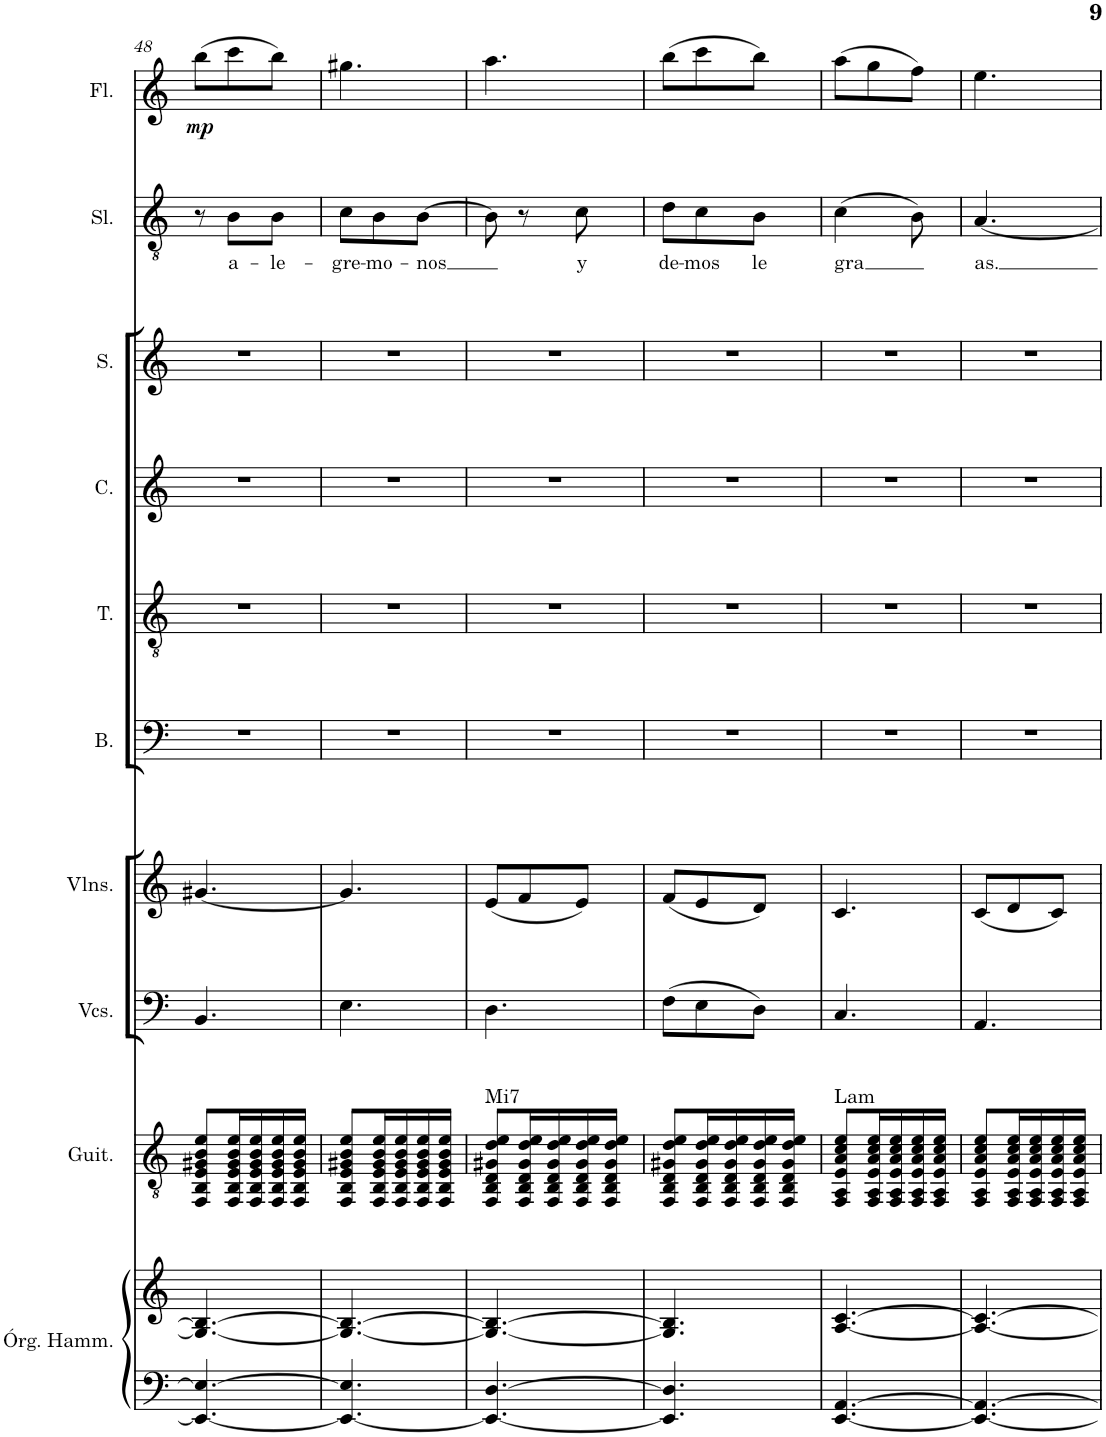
**kern	**kern	**kern	**harte	**kern	**kern	**kern	**kern	**kern	**kern	**kern	**text	**kern	**dynam
*part10	*part10	*part9	*part9	*part8	*part7	*part6	*part5	*part4	*part3	*part2	*part2	*part1	*part1
*staff11	*staff10	*staff9	*	*staff8	*staff7	*staff6	*staff5	*staff4	*staff3	*staff2	*staff2	*staff1	*staff1
*I"Órgano Hammond	*	*I"Guitarra	*	*I"Violonchelos	*I"Violines	*I"Bajo	*I"Tenor	*I"Contralto	*I"Soprano	*I"Solista	*	*I"Flauta	*
*I'Órg. Hamm.	*	*I'Guit.	*	*I'Vcs.	*I'Vlns.	*I'B.	*I'T.	*I'C.	*I'S.	*I'Sl.	*	*I'Fl.	*
!!LO:PB:g=z
*clefF4	*clefG2	*clefGv2	*	*clefF4	*clefG2	*clefF4	*clefGv2	*clefG2	*clefG2	*clefGv2	*	*clefG2	*
*k[]	*k[]	*k[]	*	*k[]	*k[]	*k[]	*k[]	*k[]	*k[]	*k[]	*	*k[]	*
*M3/8	*M3/8	*M3/8	*	*M3/8	*M3/8	*M3/8	*M3/8	*M3/8	*M3/8	*M3/8	*	*M3/8	*
=48	=48	=48	=48	=48	=48	=48	=48	=48	=48	=48	=48	=48	=48
!	!	!	!	!	!	!	!	!	!	!	!	!	!LO:DY:b
4.EE/_ 4.E/_	4.G#/_ 4.B/_	8FF/ 8BB/ 8E/ 8G#X/ 8B/ 8e/L	.	4.BB/	[4.g#X/	4.r	4.r	4.r	4.r	8r	.	(8bb\L	mp
!	!	!	!	!	!	!	!	!	!	!	!LO:LY:b	!	!
.	.	16FF/ 16BB/ 16E/ 16G#/ 16B/ 16e/L	.	.	.	.	.	.	.	8B\L	a-	8ccc\	.
.	.	16FF/ 16BB/ 16E/ 16G#/ 16B/ 16e/	.	.	.	.	.	.	.	.	.	.	.
!	!	!	!	!	!	!	!	!	!	!	!LO:LY:b	!	!
.	.	16FF/ 16BB/ 16E/ 16G#/ 16B/ 16e/	.	.	.	.	.	.	.	8B\J	-le-	8bb\J)	.
.	.	16FF/ 16BB/ 16E/ 16G#/ 16B/ 16e/JJ	.	.	.	.	.	.	.	.	.	.	.
=49	=49	=49	=49	=49	=49	=49	=49	=49	=49	=49	=49	=49	=49
!	!	!	!	!	!	!	!	!	!	!	!LO:LY:b	!	!
4.EE/_ 4.E/]	4.G#/_ 4.B/_	8FF/ 8BB/ 8E/ 8G#X/ 8B/ 8e/L	.	4.E\	4.g#/]	4.r	4.r	4.r	4.r	8c\L	-gre-	4.gg#X\	.
!	!	!	!	!	!	!	!	!	!	!	!LO:LY:b	!	!
.	.	16FF/ 16BB/ 16E/ 16G#/ 16B/ 16e/L	.	.	.	.	.	.	.	8B\	-mo-	.	.
.	.	16FF/ 16BB/ 16E/ 16G#/ 16B/ 16e/	.	.	.	.	.	.	.	.	.	.	.
!	!	!	!	!	!	!	!	!	!	!	!LO:LY:b	!	!
.	.	16FF/ 16BB/ 16E/ 16G#/ 16B/ 16e/	.	.	.	.	.	.	.	[8B\J	-nos	.	.
.	.	16FF/ 16BB/ 16E/ 16G#/ 16B/ 16e/JJ	.	.	.	.	.	.	.	.	.	.	.
=50	=50	=50	=50	=50	=50	=50	=50	=50	=50	=50	=50	=50	=50
!	!	!	!LO:H:kt=Mi7	!	!	!	!	!	!	!	!	!	!
4.EE/_ [4.D/	4.G#/_ 4.B/_	8FF/ 8BB/ 8D/ 8G#X/ 8d/ 8e/L	N	4.D\	(8e/L	4.r	4.r	4.r	4.r	8B\]	.	4.aa\	.
.	.	16FF/ 16BB/ 16D/ 16G#/ 16d/ 16e/L	.	.	8f/	.	.	.	.	8r	.	.	.
.	.	16FF/ 16BB/ 16D/ 16G#/ 16d/ 16e/	.	.	.	.	.	.	.	.	.	.	.
!	!	!	!	!	!	!	!	!	!	!	!LO:LY:b	!	!
.	.	16FF/ 16BB/ 16D/ 16G#/ 16d/ 16e/	.	.	8e/J)	.	.	.	.	8c\	y	.	.
.	.	16FF/ 16BB/ 16D/ 16G#/ 16d/ 16e/JJ	.	.	.	.	.	.	.	.	.	.	.
=51	=51	=51	=51	=51	=51	=51	=51	=51	=51	=51	=51	=51	=51
!	!	!	!	!	!	!	!	!	!	!	!LO:LY:b	!	!
4.EE/] 4.D/]	4.G#/] 4.B/]	8FF/ 8BB/ 8D/ 8G#X/ 8d/ 8e/L	.	(8F\L	(8f/L	4.r	4.r	4.r	4.r	8d\L	de-	(8bb\L	.
!	!	!	!	!	!	!	!	!	!	!	!LO:LY:b	!	!
.	.	16FF/ 16BB/ 16D/ 16G#/ 16d/ 16e/L	.	8E\	8e/	.	.	.	.	8c\	-mos	8ccc\	.
.	.	16FF/ 16BB/ 16D/ 16G#/ 16d/ 16e/	.	.	.	.	.	.	.	.	.	.	.
!	!	!	!	!	!	!	!	!	!	!	!LO:LY:b	!	!
.	.	16FF/ 16BB/ 16D/ 16G#/ 16d/ 16e/	.	8D\J)	8d/J)	.	.	.	.	8B\J	le	8bb\J)	.
.	.	16FF/ 16BB/ 16D/ 16G#/ 16d/ 16e/JJ	.	.	.	.	.	.	.	.	.	.	.
=52	=52	=52	=52	=52	=52	=52	=52	=52	=52	=52	=52	=52	=52
!	!	!	!LO:H:kt=Lam	!	!	!	!	!	!	!	!LO:LY:b	!	!
[4.EE/ [4.AA/	[4.A/ [4.c/	8FF/ 8AA/ 8E/ 8A/ 8c/ 8e/L	N	4.C/	4.c/	4.r	4.r	4.r	4.r	(4c\	gra	(8aa\L	.
.	.	16FF/ 16AA/ 16E/ 16A/ 16c/ 16e/L	.	.	.	.	.	.	.	.	.	8gg\	.
.	.	16FF/ 16AA/ 16E/ 16A/ 16c/ 16e/	.	.	.	.	.	.	.	.	.	.	.
.	.	16FF/ 16AA/ 16E/ 16A/ 16c/ 16e/	.	.	.	.	.	.	.	8B\)	.	8ff\J)	.
.	.	16FF/ 16AA/ 16E/ 16A/ 16c/ 16e/JJ	.	.	.	.	.	.	.	.	.	.	.
=53	=53	=53	=53	=53	=53	=53	=53	=53	=53	=53	=53	=53	=53
!	!	!	!	!	!	!	!	!	!	!	!LO:LY:b	!	!
4.EE/_ 4.AA/_	4.A/_ 4.c/_	8FF/ 8AA/ 8E/ 8A/ 8c/ 8e/L	.	4.AA/	(8c/L	4.r	4.r	4.r	4.r	[4.A/	as.	4.ee\	.
.	.	16FF/ 16AA/ 16E/ 16A/ 16c/ 16e/L	.	.	8d/	.	.	.	.	.	.	.	.
.	.	16FF/ 16AA/ 16E/ 16A/ 16c/ 16e/	.	.	.	.	.	.	.	.	.	.	.
.	.	16FF/ 16AA/ 16E/ 16A/ 16c/ 16e/	.	.	8c/J)	.	.	.	.	.	.	.	.
.	.	16FF/ 16AA/ 16E/ 16A/ 16c/ 16e/JJ	.	.	.	.	.	.	.	.	.	.	.
=	=	=	=	=	=	=	=	=	=	=	=	=	=
*-	*-	*-	*-	*-	*-	*-	*-	*-	*-	*-	*-	*-	*-
